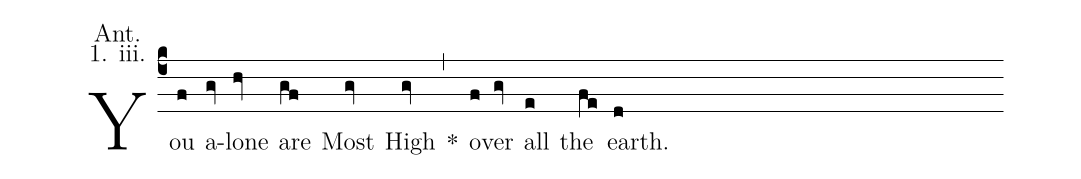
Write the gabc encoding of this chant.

annotation: Ant.;
annotation: 1. iii.;
%%
(c4) You(f) a(gv)lone(hv) are(gf) Most(gv) High(gv) <sp>*</sp>(,) o(f)ver(gv) all(e) the(fe) earth.(d)
